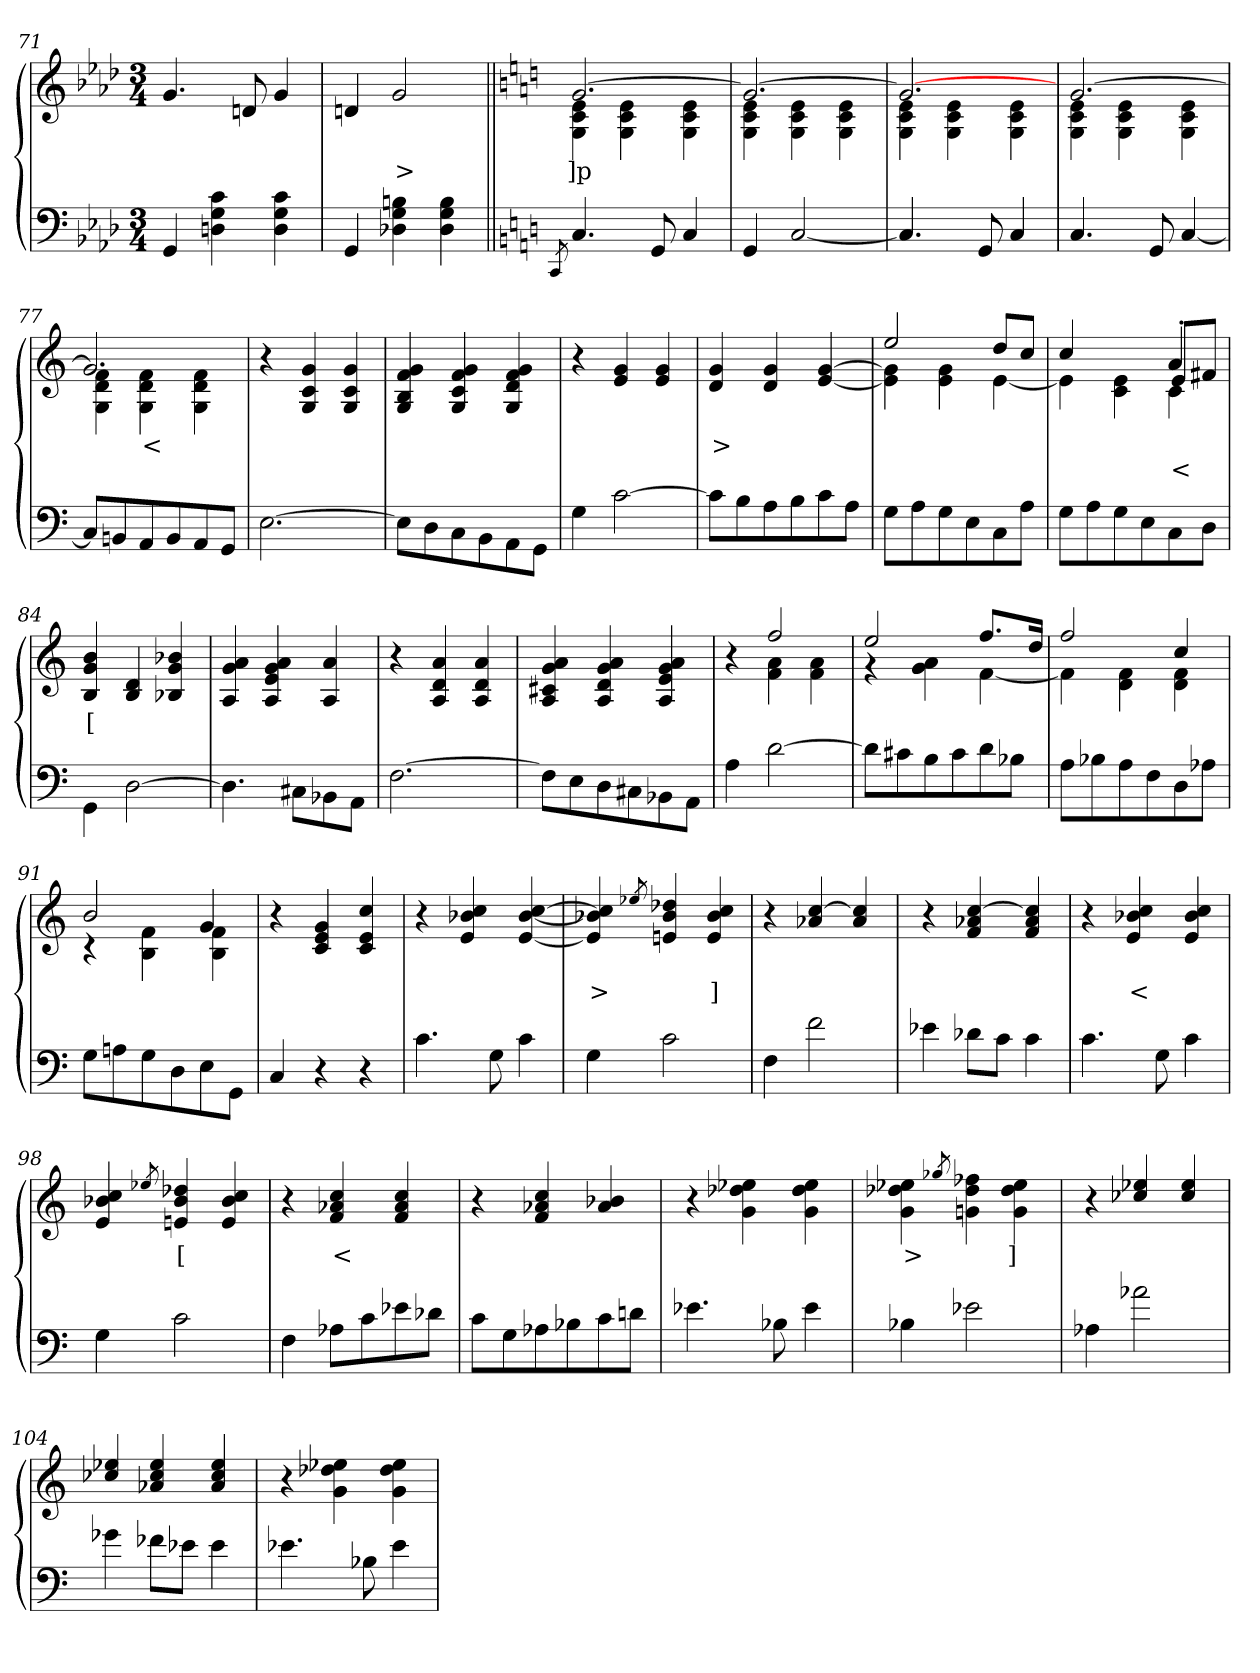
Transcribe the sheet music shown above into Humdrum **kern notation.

**kern	**kern	**text	**text
*part2	*part1	*part1	*part1
*staff2	*staff1	*staff1	*staff1
*clefF4	*clefG2	*	*
*k[b-e-a-d-]	*k[b-e-a-d-]	*	*
*M3/4	*M3/4	*	*
=71	=71	=71	=71
4GG	4.g	.	.
4c 4G 4Dn	.	.	.
.	8dn	.	.
4c 4G 4D	4g	.	.
=72	=72	=72	=72
4GG	4dn	.	.
4Bn 4G 4D-X	2g	>	.
4B 4G 4D-	.	.	.
=73||	=73||	=73||	=73||
*k[]	*k[]	*	*
8qCC/	.	.	.
*	*^	*	*
4.C	[2.g	4e 4c 4G	]p	.
.	.	4e 4c 4G	.	.
8GG	.	.	.	.
4C	.	4e 4c 4G	.	.
=74	=74	=74	=74	=74
4GG	2.g_	4e 4c 4G	.	.
[2C	.	4e 4c 4G	.	.
.	.	4e 4c 4G	.	.
=75	=75	=75	=75	=75
4.C]	2.g_	4e 4c 4G	.	.
.	.	4e 4c 4G	.	.
8GG	.	.	.	.
4C	.	4e 4c 4G	.	.
=76	=76	=76	=76	=76
4.C	[2.g	4e 4c 4G	.	.
.	.	4e 4c 4G	.	.
8GG	.	.	.	.
[4C	.	4e 4c 4G	.	.
=77	=77	=77	=77	=77
8CL]	2.g]	4f 4d 4G	.	.
8BBn	.	.	.	.
8AA	.	4f 4d 4G	<	.
8BB	.	.	.	.
8AA	.	4f 4d 4G	.	.
8GGJ	.	.	.	.
*	*v	*v	*	*
=78	=78	=78	=78
[2.E\	4r	.	.
.	4g 4c 4G	.	.
.	4g 4c 4G	.	.
=79	=79	=79	=79
8EL]	4g 4f 4B 4G	.	.
8D	.	.	.
8C	4g 4f 4c 4G	.	.
8BB	.	.	.
8AA	4g 4f 4d 4G	.	.
8GG\J	.	.	.
=80	=80	=80	=80
4G	4r	.	.
[2c	4g 4e	.	.
.	4g 4e	.	.
=81	=81	=81	=81
8cL]	4g 4d	>	.
8B	.	.	.
8A	4g 4d	.	.
8B	.	.	.
8c	[4g [4e	.	.
8AJ	.	.	.
=82	=82	=82	=82
*	*^	*	*
8GL	2ee	4g] 4e]	.	.
8A	.	.	.	.
8G	.	4g 4e	.	.
8E	.	.	.	.
8C	8ddL	[4e	.	.
8AJ	8ccJ	.	.	.
=83	=83	=83	=83	=83
*	*	*^	*	*
8GL	4cc	2ryy	4e\]	.	.
8A	.	.	.	.	.
8G	4ryy	.	4e\ 4c	.	.
8E	.	.	.	.	.
8C	4a'>	8e/L	4c\	.	<
8DJ	.	8f#XJ	.	.	.
*	*v	*v	*v	*	*
=84	=84	=84	=84
4GG\	4b 4g 4B	[	.
[2D	4d/ 4B/	.	.
.	4b-X 4g 4B-X	.	.
=85	=85	=85	=85
4.D]	4a 4g 4A	.	.
.	4a 4g 4e 4A	.	.
8C#XL	.	.	.
8BB-X\	4a 4A	.	.
8AAJ	.	.	.
=86	=86	=86	=86
[2.F	4r	[	.
.	4a 4d 4A	.	.
.	4a 4d 4A	.	.
=87	=87	=87	=87
8FL]	4a 4g 4c#X 4A	.	.
8E	.	.	.
8D	4a 4g 4d 4A	.	.
8C#X	.	.	.
8BB-X\	4a 4g 4e 4A	.	.
8AAJ	.	.	.
=88	=88	=88	=88
*	*^	*	*
4A	4ryy	4r	.	.
[2d	2ff	4a 4f	.	.
.	.	4a 4f	.	.
=89	=89	=89	=89	=89
8dL]	2ee	4r	.	.
8c#X	.	.	.	.
8B	.	4a 4g	.	.
8c#	.	.	.	.
8d	8.ffL	[4f	.	.
8B-XJ	.	.	.	.
.	16ddJk	.	.	.
=90	=90	=90	=90	=90
8AL	2ff	4f]	.	.
8B-X	.	.	.	.
8A	.	4f 4d	.	.
8F	.	.	.	.
8D	4cc	4f 4d	.	.
8A-XJ	.	.	.	.
=91	=91	=91	=91	=91
8GL	2b	4r	.	.
8An	.	.	.	.
8G	.	4f 4B	.	.
8D	.	.	.	.
8E	4g	4B 4f	.	.
8GGJ	.	.	.	.
*	*v	*v	*	*
=92	=92	=92	=92
4C	4r	.	.
4r	4g 4e 4c	.	.
4r	4cc 4e 4c	.	.
=93	=93	=93	=93
4.c	4r	.	.
.	4cc 4b-X 4e	.	.
8G	.	.	.
4c	[4cc [4b- [4e	.	.
=94	=94	=94	=94
4G	4cc] 4b-X] 4e]	>	.
.	8qee-X/	.	.
2c	4dd-X 4b- 4en	.	.
.	4cc 4b- 4e	]	.
=95	=95	=95	=95
4F	4r	.	.
2f\	[4cc/ 4a-X/	.	.
.	4cc/] 4a-/	.	.
=96	=96	=96	=96
4e-X\	4r	.	.
8d-X\L	[4cc 4a-X 4f	.	.
8cJ	.	.	.
4c\	4cc] 4a- 4f	.	.
=97	=97	=97	=97
4.c	4r	.	.
.	4cc 4b-X 4e	<	.
8G	.	.	.
4c	4cc 4b- 4e	.	.
=98	=98	=98	=98
4G	4cc 4b-X 4e	.	.
.	8qee-X/	.	.
2c	4dd-X 4b- 4en	[	.
.	4cc 4b- 4e	.	.
=99	=99	=99	=99
4F	4r	.	.
8A-XL	4cc 4a-X 4f	<	.
8c	.	.	.
8e-X	4cc 4a- 4f	.	.
8d-XJ	.	.	.
=100	=100	=100	=100
8cL	4r	.	.
8G	.	.	.
8A-X	4cc 4a-X 4f	.	.
8B-X	.	.	.
8c	4b-X 4a-	.	.
8dnJ	.	.	.
=101	=101	=101	=101
4.e-X	4r	.	.
.	4ee-X 4dd-X 4g	.	.
8B-X	.	.	.
4e-	4ee- 4dd- 4g	.	.
=102	=102	=102	=102
4B-X	4ee-X 4dd-X 4g	>	.
.	8qgg-X/	.	.
2e-X	4ff-X 4dd- 4gn	.	.
.	4ee- 4dd- 4g	]	.
=103	=103	=103	=103
4A-X	4r	.	.
2a-\	4ee-X/ 4cc-X/	.	.
.	4ee-/ 4cc-/	.	.
=104	=104	=104	=104
4g-X\	4ee-X/ 4cc-X/	.	.
8f-X\L	4ee-/ 4cc-/ 4a-X/	.	.
8e-XJ	.	.	.
4e-\	4ee-/ 4cc-/ 4a-/	.	.
=105	=105	=105	=105
4.e-X	4r	.	.
.	4ee-X 4dd-X 4g	.	.
8B-X	.	.	.
4e-	4ee- 4dd- 4g	.	.
=	=	=	=
*-	*-	*-	*-
